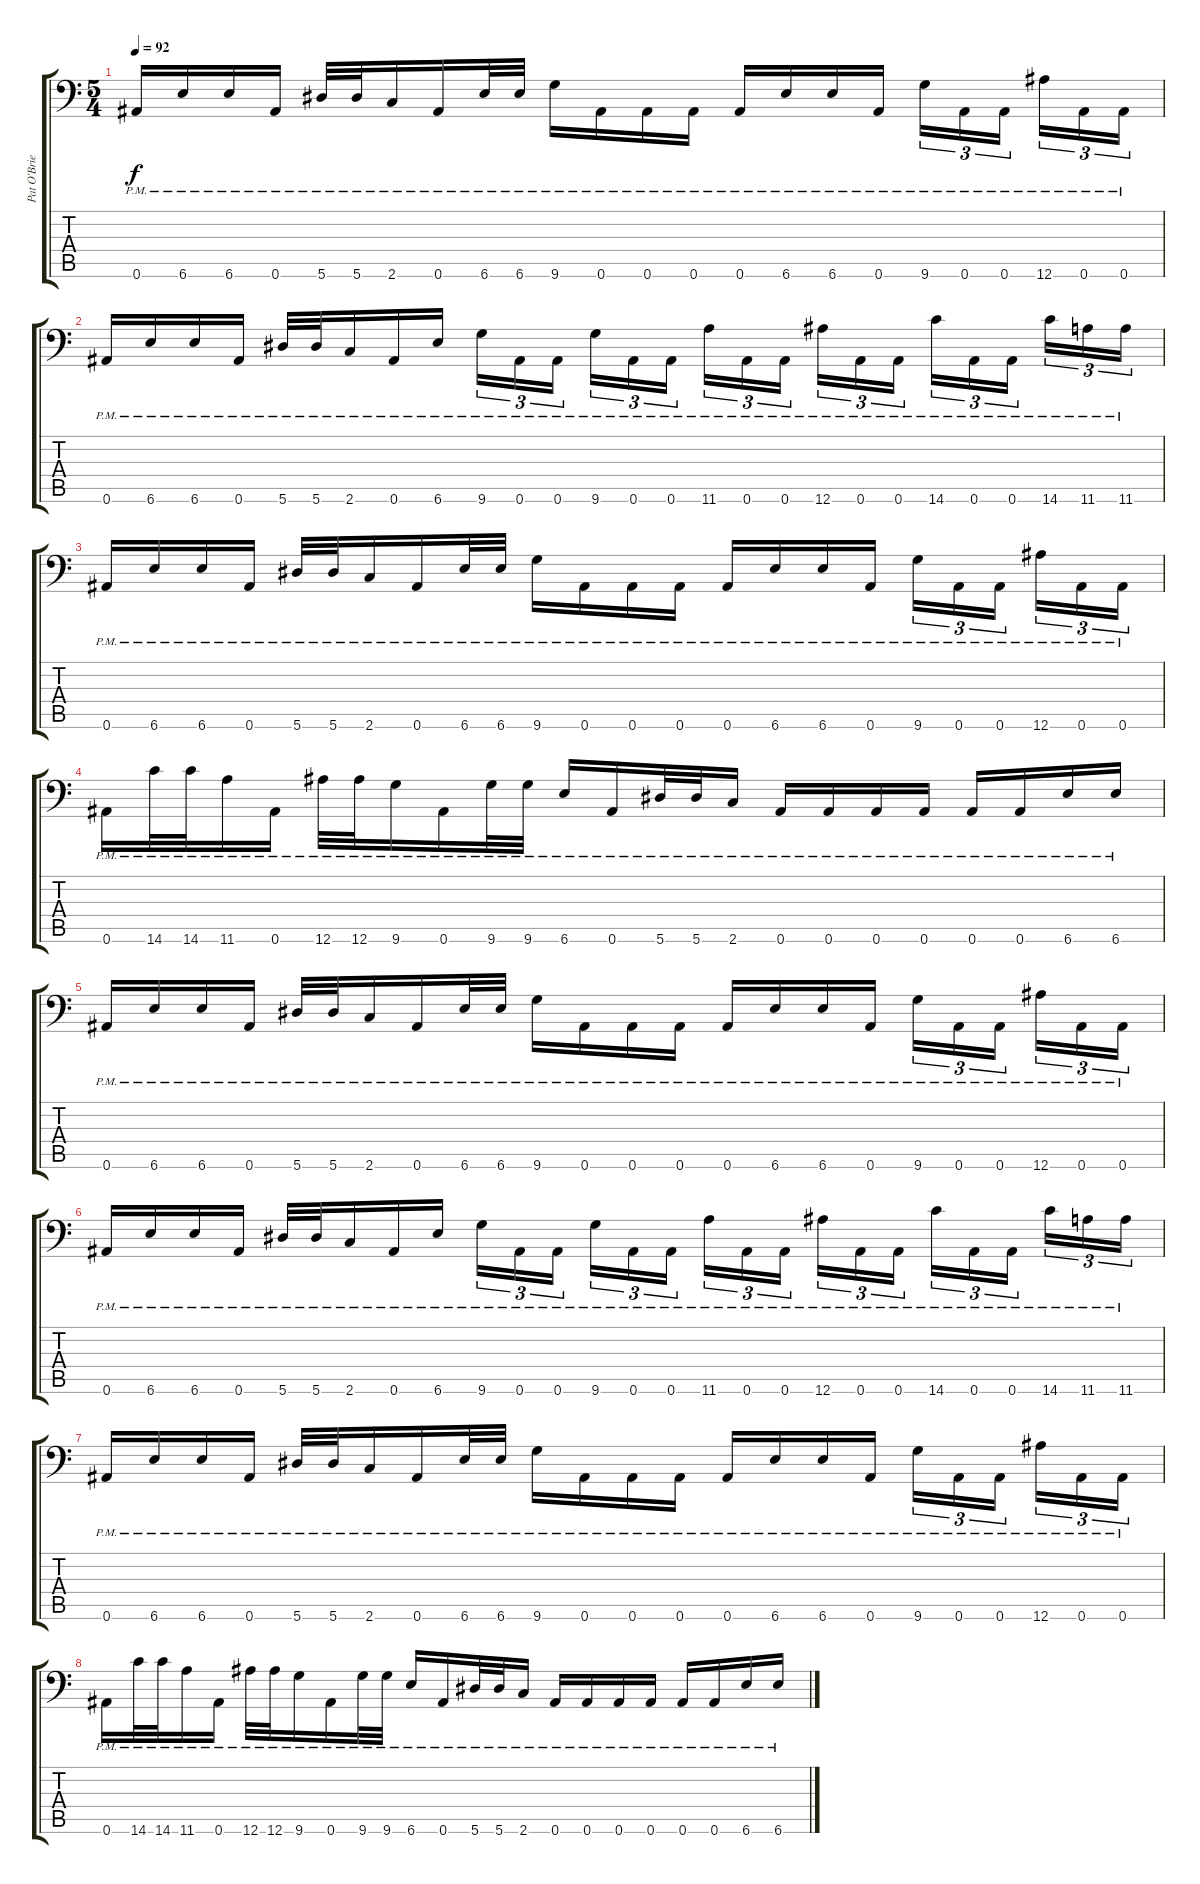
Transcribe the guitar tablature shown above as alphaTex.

\track ("Pat O'Brien" "Pat O'Brie") {instrument distortionguitar}
\staff {score tabs}
\tuning (Bb3 F3 Db3 Ab2 Eb2 Bb1) {hide}
\ts (5 4)
\tempo 92
\clef f4
\ks c
0.6{pm}.16{dy f} 6.6{pm}.16 6.6{pm}.16 0.6{pm}.16 5.6{pm}.32 5.6{pm}.32 2.6{pm}.16 0.6{pm}.16 6.6{pm}.32 6.6{pm}.32 9.6{pm}.16 0.6{pm}.16 0.6{pm}.16 0.6{pm}.16 0.6{pm}.16 6.6{pm}.16 6.6{pm}.16 0.6{pm}.16 9.6{pm}.16{tu (3 2)} 0.6{pm}.16{tu (3 2)} 0.6{pm}.16{tu (3 2) beam splitsecondary} 12.6{pm}.16{tu (3 2)} 0.6{pm}.16{tu (3 2)} 0.6{pm}.16{tu (3 2)} |
0.6{pm}.16 6.6{pm}.16 6.6{pm}.16 0.6{pm}.16 5.6{pm}.32 5.6{pm}.32 2.6{pm}.16 0.6{pm}.16 6.6{pm}.16 9.6{pm}.16{tu (3 2)} 0.6{pm}.16{tu (3 2)} 0.6{pm}.16{tu (3 2) beam splitsecondary} 9.6{pm}.16{tu (3 2)} 0.6{pm}.16{tu (3 2)} 0.6{pm}.16{tu (3 2)} 11.6{pm}.16{tu (3 2)} 0.6{pm}.16{tu (3 2)} 0.6{pm}.16{tu (3 2) beam splitsecondary} 12.6{pm}.16{tu (3 2)} 0.6{pm}.16{tu (3 2)} 0.6{pm}.16{tu (3 2)} 14.6{pm}.16{tu (3 2)} 0.6{pm}.16{tu (3 2)} 0.6{pm}.16{tu (3 2) beam splitsecondary} 14.6{pm}.16{tu (3 2)} 11.6{pm}.16{tu (3 2)} 11.6{pm}.16{tu (3 2)} |
0.6{pm}.16 6.6{pm}.16 6.6{pm}.16 0.6{pm}.16 5.6{pm}.32 5.6{pm}.32 2.6{pm}.16 0.6{pm}.16 6.6{pm}.32 6.6{pm}.32 9.6{pm}.16 0.6{pm}.16 0.6{pm}.16 0.6{pm}.16 0.6{pm}.16 6.6{pm}.16 6.6{pm}.16 0.6{pm}.16 9.6{pm}.16{tu (3 2)} 0.6{pm}.16{tu (3 2)} 0.6{pm}.16{tu (3 2) beam splitsecondary} 12.6{pm}.16{tu (3 2)} 0.6{pm}.16{tu (3 2)} 0.6{pm}.16{tu (3 2)} |
0.6{pm}.16 14.6{pm}.32 14.6{pm}.32 11.6{pm}.16 0.6{pm}.16 12.6{pm}.32 12.6{pm}.32 9.6{pm}.16 0.6{pm}.16 9.6{pm}.32 9.6{pm}.32 6.6{pm}.16 0.6{pm}.16 5.6{pm}.32 5.6{pm}.32 2.6{pm}.16 0.6{pm}.16 0.6{pm}.16 0.6{pm}.16 0.6{pm}.16 0.6{pm}.16 0.6{pm}.16 6.6{pm}.16 6.6{pm}.16 |
0.6{pm}.16 6.6{pm}.16 6.6{pm}.16 0.6{pm}.16 5.6{pm}.32 5.6{pm}.32 2.6{pm}.16 0.6{pm}.16 6.6{pm}.32 6.6{pm}.32 9.6{pm}.16 0.6{pm}.16 0.6{pm}.16 0.6{pm}.16 0.6{pm}.16 6.6{pm}.16 6.6{pm}.16 0.6{pm}.16 9.6{pm}.16{tu (3 2)} 0.6{pm}.16{tu (3 2)} 0.6{pm}.16{tu (3 2) beam splitsecondary} 12.6{pm}.16{tu (3 2)} 0.6{pm}.16{tu (3 2)} 0.6{pm}.16{tu (3 2)} |
0.6{pm}.16 6.6{pm}.16 6.6{pm}.16 0.6{pm}.16 5.6{pm}.32 5.6{pm}.32 2.6{pm}.16 0.6{pm}.16 6.6{pm}.16 9.6{pm}.16{tu (3 2)} 0.6{pm}.16{tu (3 2)} 0.6{pm}.16{tu (3 2) beam splitsecondary} 9.6{pm}.16{tu (3 2)} 0.6{pm}.16{tu (3 2)} 0.6{pm}.16{tu (3 2)} 11.6{pm}.16{tu (3 2)} 0.6{pm}.16{tu (3 2)} 0.6{pm}.16{tu (3 2) beam splitsecondary} 12.6{pm}.16{tu (3 2)} 0.6{pm}.16{tu (3 2)} 0.6{pm}.16{tu (3 2)} 14.6{pm}.16{tu (3 2)} 0.6{pm}.16{tu (3 2)} 0.6{pm}.16{tu (3 2) beam splitsecondary} 14.6{pm}.16{tu (3 2)} 11.6{pm}.16{tu (3 2)} 11.6{pm}.16{tu (3 2)} |
0.6{pm}.16 6.6{pm}.16 6.6{pm}.16 0.6{pm}.16 5.6{pm}.32 5.6{pm}.32 2.6{pm}.16 0.6{pm}.16 6.6{pm}.32 6.6{pm}.32 9.6{pm}.16 0.6{pm}.16 0.6{pm}.16 0.6{pm}.16 0.6{pm}.16 6.6{pm}.16 6.6{pm}.16 0.6{pm}.16 9.6{pm}.16{tu (3 2)} 0.6{pm}.16{tu (3 2)} 0.6{pm}.16{tu (3 2) beam splitsecondary} 12.6{pm}.16{tu (3 2)} 0.6{pm}.16{tu (3 2)} 0.6{pm}.16{tu (3 2)} |
0.6{pm}.16 14.6{pm}.32 14.6{pm}.32 11.6{pm}.16 0.6{pm}.16 12.6{pm}.32 12.6{pm}.32 9.6{pm}.16 0.6{pm}.16 9.6{pm}.32 9.6{pm}.32 6.6{pm}.16 0.6{pm}.16 5.6{pm}.32 5.6{pm}.32 2.6{pm}.16 0.6{pm}.16 0.6{pm}.16 0.6{pm}.16 0.6{pm}.16 0.6{pm}.16 0.6{pm}.16 6.6{pm}.16 6.6{pm}.16
